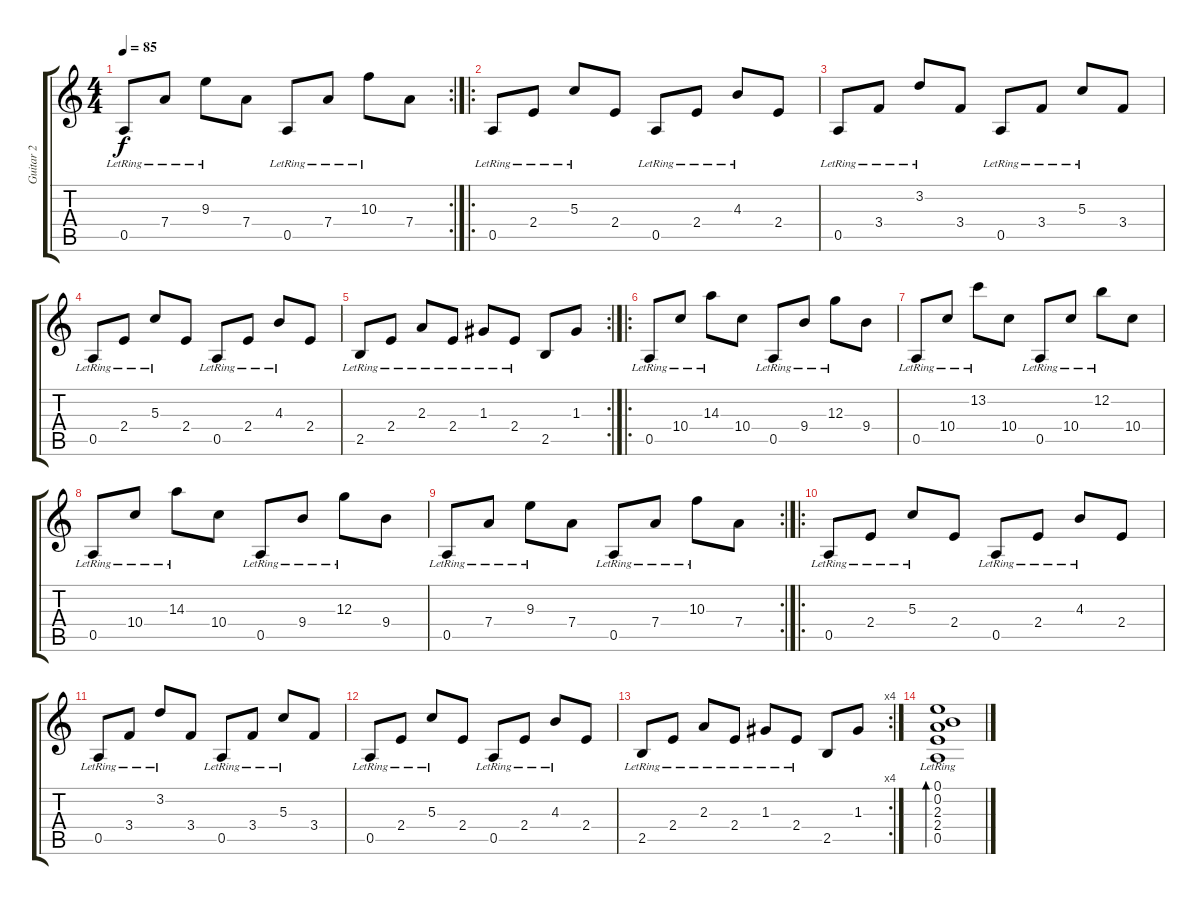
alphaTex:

\track ("Guitar 2" "Guitar 2") {instrument acousticguitarnylon}
\staff {score tabs}
\tuning (E4 B3 G3 D3 A2 E2) {hide}
\rc 2
\ts (4 4)
\tempo 85
\clef g2
\ks c
0.5{lr}.8{dy f} 7.4{lr}.8 9.3{lr}.8 7.4.8 0.5{lr}.8 7.4{lr}.8 10.3{lr}.8 7.4.8 |
\ro
0.5{lr}.8 2.4{lr}.8 5.3{lr}.8 2.4.8 0.5{lr}.8 2.4{lr}.8 4.3{lr}.8 2.4.8 |
0.5{lr}.8 3.4{lr}.8 3.2{lr}.8 3.4.8 0.5{lr}.8 3.4{lr}.8 5.3{lr}.8 3.4.8 |
0.5{lr}.8 2.4{lr}.8 5.3{lr}.8 2.4.8 0.5{lr}.8 2.4{lr}.8 4.3{lr}.8 2.4.8 |
\rc 2
2.5{lr}.8 2.4{lr}.8 2.3{lr}.8 2.4{lr}.8 1.3{lr}.8 2.4{lr}.8 2.5.8 1.3.8 |
\ro
0.5{lr}.8 10.4{lr}.8 14.3{lr}.8 10.4.8 0.5{lr}.8 9.4{lr}.8 12.3{lr}.8 9.4.8 |
0.5{lr}.8 10.4{lr}.8 13.2{lr}.8 10.4.8 0.5{lr}.8 10.4{lr}.8 12.2{lr}.8 10.4.8 |
0.5{lr}.8 10.4{lr}.8 14.3{lr}.8 10.4.8 0.5{lr}.8 9.4{lr}.8 12.3{lr}.8 9.4.8 |
\rc 2
0.5{lr}.8 7.4{lr}.8 9.3{lr}.8 7.4.8 0.5{lr}.8 7.4{lr}.8 10.3{lr}.8 7.4.8 |
\ro
0.5{lr}.8 2.4{lr}.8 5.3{lr}.8 2.4.8 0.5{lr}.8 2.4{lr}.8 4.3{lr}.8 2.4.8 |
0.5{lr}.8 3.4{lr}.8 3.2{lr}.8 3.4.8 0.5{lr}.8 3.4{lr}.8 5.3{lr}.8 3.4.8 |
0.5{lr}.8 2.4{lr}.8 5.3{lr}.8 2.4.8 0.5{lr}.8 2.4{lr}.8 4.3{lr}.8 2.4.8 |
\rc 4
2.5{lr}.8 2.4{lr}.8 2.3{lr}.8 2.4{lr}.8 1.3{lr}.8 2.4{lr}.8 2.5.8 1.3.8 |
(0.1{lr} 0.2{lr} 2.3{lr} 2.4{lr} 0.5{lr}).1{bd 240}
